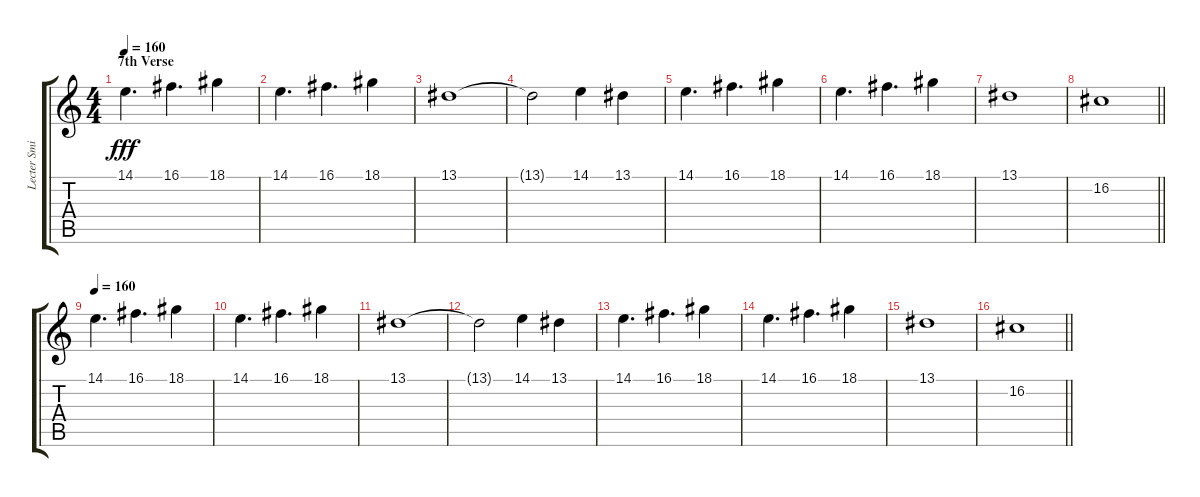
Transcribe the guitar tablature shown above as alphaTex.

\track ("Lecter Smith" "Lecter Smi") {instrument stringensemble1}
\staff {score tabs}
\tuning (D4 A3 F3 C3 G2 D2) {hide}
\ts (4 4)
\section ("" "7th Verse")
\tempo 160
\clef g2
\ks c
14.1.4{d dy fff volume 12 instrument stringensemble1} 16.1.4{d} 18.1.4 |
14.1.4{d} 16.1.4{d} 18.1.4 |
13.1.1 |
13.1{t}.2 14.1.4 13.1.4 |
14.1.4{d} 16.1.4{d} 18.1.4 |
14.1.4{d} 16.1.4{d} 18.1.4 |
13.1.1 |
\barLineRight lightlight
16.2.1 |
\tempo 160
14.1.4{d} 16.1.4{d} 18.1.4 |
14.1.4{d} 16.1.4{d} 18.1.4 |
13.1.1 |
13.1{t}.2 14.1.4 13.1.4 |
14.1.4{d} 16.1.4{d} 18.1.4 |
14.1.4{d} 16.1.4{d} 18.1.4 |
13.1.1 |
\barLineRight lightlight
16.2.1
